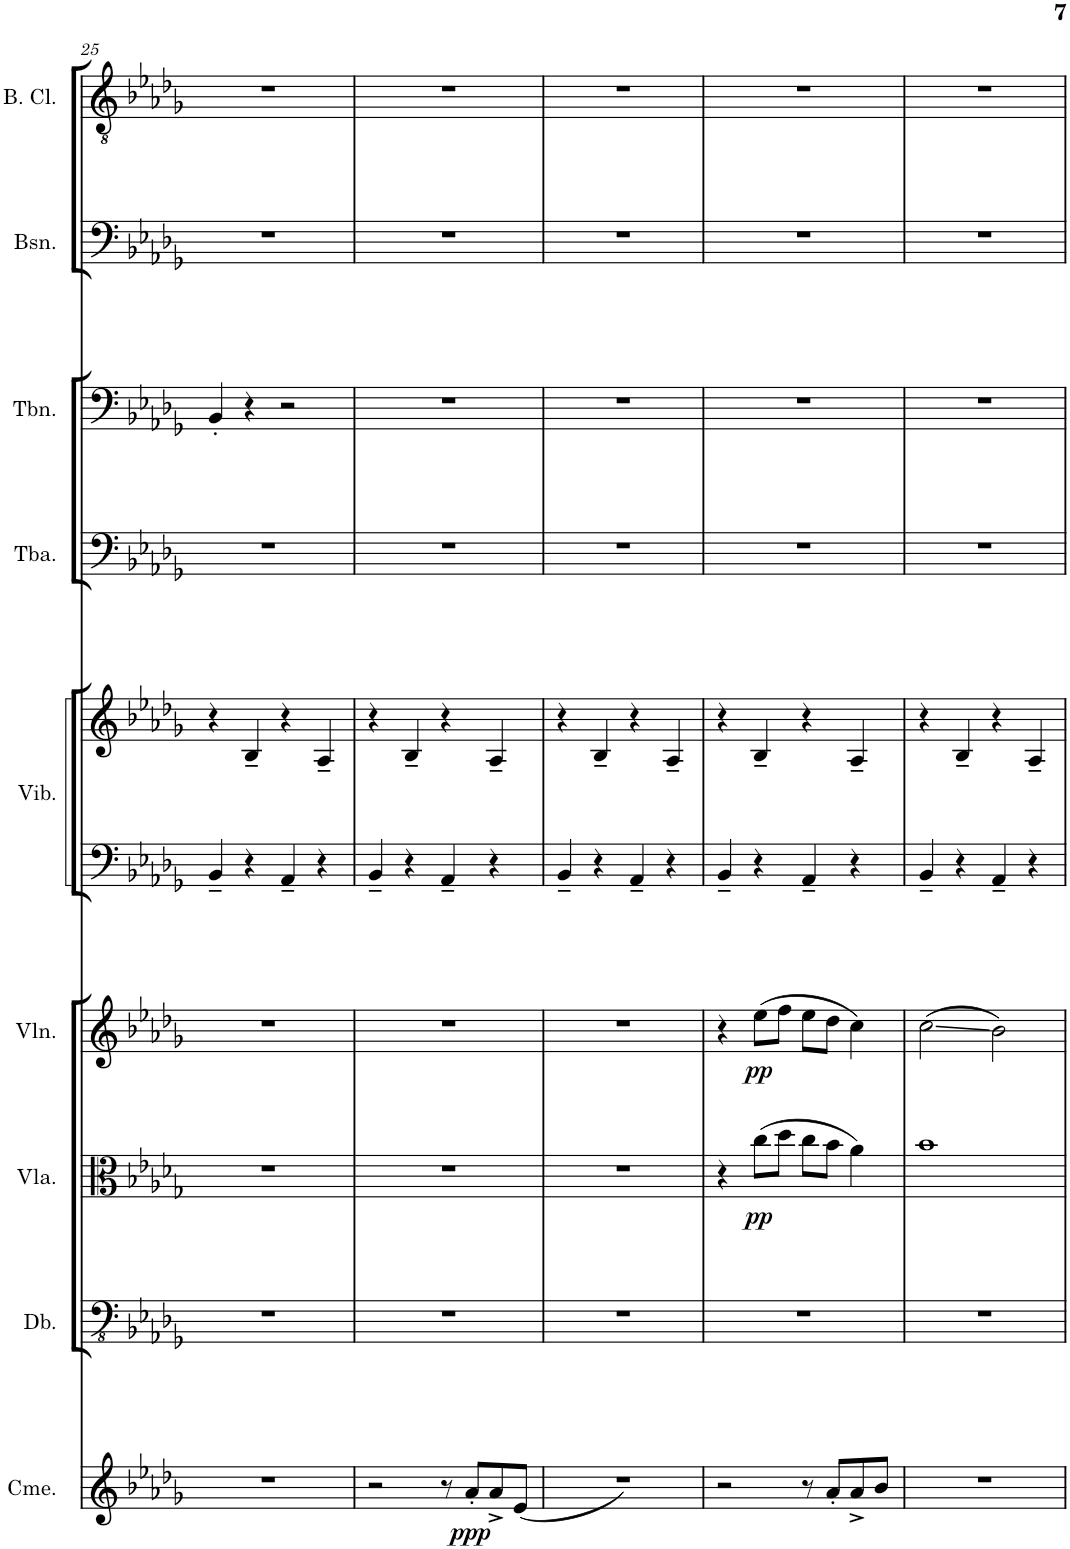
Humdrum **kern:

**kern	**dynam	**kern	**kern	**dynam	**kern	**dynam	**kern	**kern	**kern	**kern	**kern	**kern
*part9	*part9	*part8	*part7	*part7	*part6	*part6	*part5	*part5	*part4	*part3	*part2	*part1
*staff10	*staff10	*staff9	*staff8	*staff8	*staff7	*staff7	*staff6	*staff5	*staff4	*staff3	*staff2	*staff1
*I"Chimes	*	*I"Double Bass	*I"Viola	*	*I"Violin	*	*I"Vibraphone	*	*I"Tuba	*I"Trombone	*I"Bassoon	*I"Bass Clarinet
*I'Cme.	*	*I'Db.	*I'Vla.	*	*I'Vln.	*	*I'Vib.	*	*I'Tba.	*I'Tbn.	*I'Bsn.	*I'B. Cl.
!!LO:PB:g=z
*clefG2	*	*clefFv4	*clefC3	*	*clefG2	*	*clefF4	*clefG2	*clefF4	*clefF4	*clefF4	*clefGv2
*	*	*ITrd7c12	*	*	*	*	*	*	*	*	*	*ITrd8c14
*k[b-e-a-d-g-]	*	*k[b-e-a-d-g-]	*k[b-e-a-d-g-]	*	*k[b-e-a-d-g-]	*	*k[b-e-a-d-g-]	*k[b-e-a-d-g-]	*k[b-e-a-d-g-]	*k[b-e-a-d-g-]	*k[b-e-a-d-g-]	*k[b-e-a-d-g-]
*M2/2	*	*M2/2	*M2/2	*	*M2/2	*	*M2/2	*M2/2	*M2/2	*M2/2	*M2/2	*M2/2
*met(c|)	*	*met(c|)	*met(c|)	*	*met(c|)	*	*met(c|)	*met(c|)	*met(c|)	*met(c|)	*met(c|)	*met(c|)
=25	=25	=25	=25	=25	=25	=25	=25	=25	=25	=25	=25	=25
1r	.	1r	1r	.	1r	.	4BB-~/	4r	1r	4BB-'/	1r	1r
.	.	.	.	.	.	.	4r	4B-~/	.	4r	.	.
.	.	.	.	.	.	.	4AA-~/	4r	.	2r	.	.
.	.	.	.	.	.	.	4r	4A-~/	.	.	.	.
=26	=26	=26	=26	=26	=26	=26	=26	=26	=26	=26	=26	=26
2r	.	1r	1r	.	1r	.	4BB-~/	4r	1r	1r	1r	1r
.	.	.	.	.	.	.	4r	4B-~/	.	.	.	.
8r	.	.	.	.	.	.	4AA-~/	4r	.	.	.	.
!	!LO:DY:b	!	!	!	!	!	!	!	!	!	!	!
8a-'/L	ppp	.	.	.	.	.	.	.	.	.	.	.
8a-^/	.	.	.	.	.	.	4r	4A-~/	.	.	.	.
(8e-/J	.	.	.	.	.	.	.	.	.	.	.	.
=27	=27	=27	=27	=27	=27	=27	=27	=27	=27	=27	=27	=27
1r)	.	1r	1r	.	1r	.	4BB-~/	4r	1r	1r	1r	1r
.	.	.	.	.	.	.	4r	4B-~/	.	.	.	.
.	.	.	.	.	.	.	4AA-~/	4r	.	.	.	.
.	.	.	.	.	.	.	4r	4A-~/	.	.	.	.
=28	=28	=28	=28	=28	=28	=28	=28	=28	=28	=28	=28	=28
2r	.	1r	4r	.	4r	.	4BB-~/	4r	1r	1r	1r	1r
!	!	!	!	!LO:DY:b	!	!LO:DY:b	!	!	!	!	!	!
.	.	.	(8cc\L	pp	(8ee-\L	pp	4r	4B-~/	.	.	.	.
.	.	.	8dd-\J	.	8ff\J	.	.	.	.	.	.	.
8r	.	.	8cc\L	.	8ee-\L	.	4AA-~/	4r	.	.	.	.
8a-'/L	.	.	8b-\J	.	8dd-\J	.	.	.	.	.	.	.
8a-^/	.	.	4a-\)	.	4cc\)	.	4r	4A-~/	.	.	.	.
8b-/J	.	.	.	.	.	.	.	.	.	.	.	.
=29	=29	=29	=29	=29	=29	=29	=29	=29	=29	=29	=29	=29
1r	.	1r	1b-	.	(2cc\	.	4BB-~/	4r	1r	1r	1r	1r
.	.	.	.	.	.	.	4r	4B-~/	.	.	.	.
.	.	.	.	.	2b-\)	.	4AA-~/	4r	.	.	.	.
.	.	.	.	.	.	.	4r	4A-~/	.	.	.	.
=	=	=	=	=	=	=	=	=	=	=	=	=
*-	*-	*-	*-	*-	*-	*-	*-	*-	*-	*-	*-	*-
